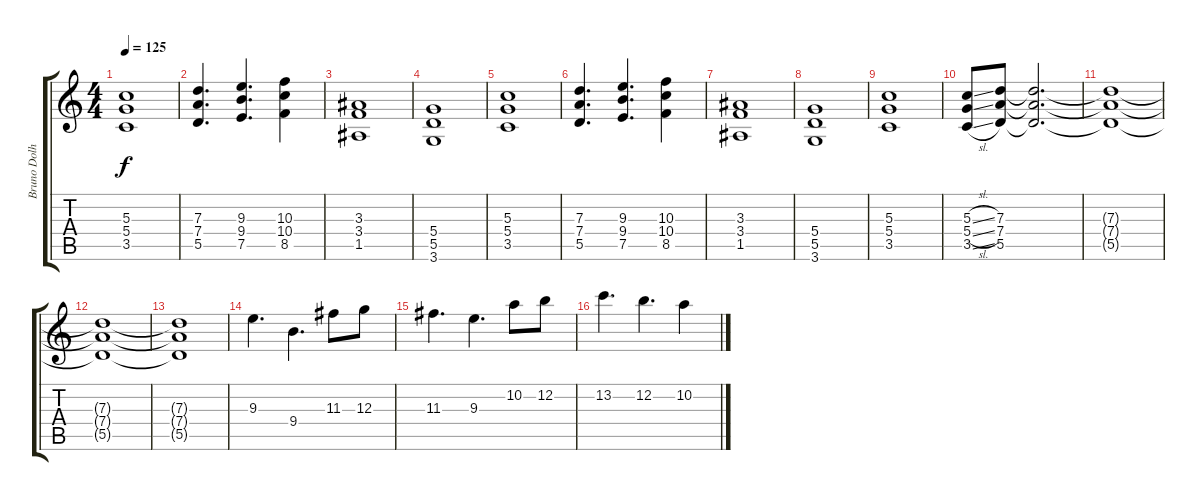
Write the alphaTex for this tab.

\track ("Bruno Dolheguy" "Bruno Dolh") {instrument overdrivenguitar}
\staff {score tabs}
\tuning (E4 B3 G3 D3 A2 E2) {hide}
\ts (4 4)
\tempo 125
\clef g2
\ks c
(5.3 5.4 3.5).1{dy f} |
(7.3 7.4 5.5).4{d} (9.3 9.4 7.5).4{d} (10.3 10.4 8.5).4 |
(3.3 3.4 1.5).1 |
(5.4 5.5 3.6).1 |
(5.3 5.4 3.5).1 |
(7.3 7.4 5.5).4{d} (9.3 9.4 7.5).4{d} (10.3 10.4 8.5).4 |
(3.3 3.4 1.5).1 |
(5.4 5.5 3.6).1 |
(5.3 5.4 3.5).1 |
(5.3{sl} 5.4{sl} 3.5{sl}).8 (7.3 7.4 5.5).8 (7.3{t} 7.4{t} 5.5{t}).2{d} |
(7.3{t} 7.4{t} 5.5{t}).1 |
(7.3{t} 7.4{t} 5.5{t}).1 |
(7.3{t} 7.4{t} 5.5{t}).1 |
9.3.4{d} 9.4.4{d} 11.3.8 12.3.8 |
11.3.4{d} 9.3.4{d} 10.2.8 12.2.8 |
13.2.4{d} 12.2.4{d} 10.2.4
